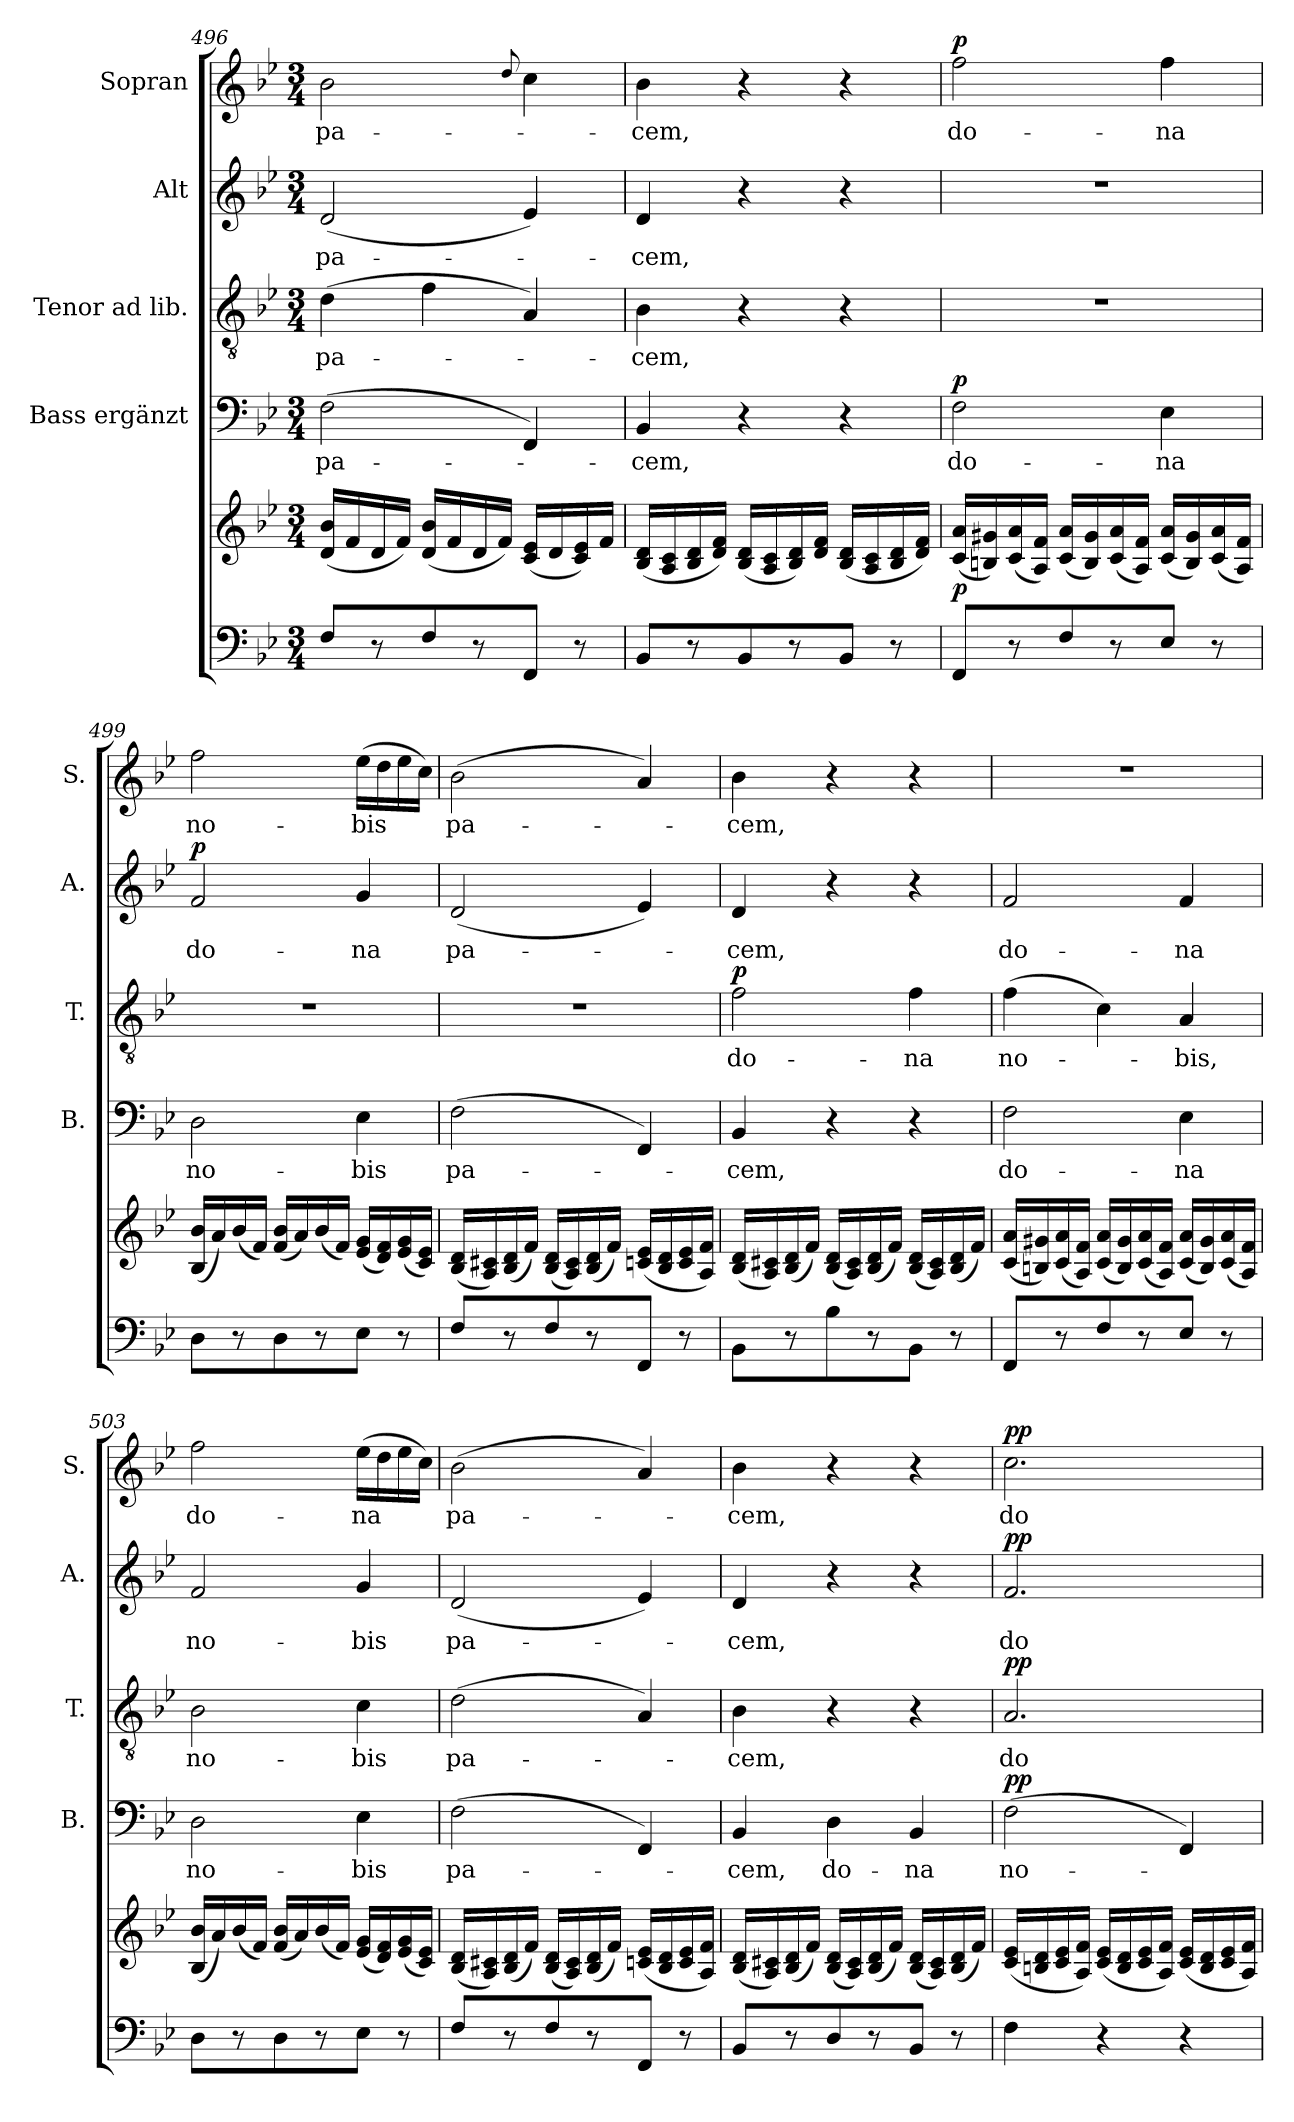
**kern	**kern	**dynam	**kern	**text	**dynam	**kern	**text	**dynam	**kern	**text	**dynam	**kern	**text	**dynam
*part5	*part5	*part5	*part4	*part4	*part4	*part3	*part3	*part3	*part2	*part2	*part2	*part1	*part1	*part1
*staff6	*staff5	*staff5/6	*staff4	*staff4	*staff4	*staff3	*staff3	*staff3	*staff2	*staff2	*staff2	*staff1	*staff1	*staff1
*	*	*	*I"Bass ergänzt	*	*	*I"Tenor ad lib.	*	*	*I"Alt	*	*	*I"Sopran	*	*
*	*	*	*I'B.	*	*	*I'T.	*	*	*I'A.	*	*	*I'S.	*	*
!!LO:LB:g=z
*clefF4	*clefG2	*	*clefF4	*	*	*clefGv2	*	*	*clefG2	*	*	*clefG2	*	*
*k[b-e-]	*k[b-e-]	*	*k[b-e-]	*	*	*k[b-e-]	*	*	*k[b-e-]	*	*	*k[b-e-]	*	*
*B-:	*B-:	*	*B-:	*	*	*B-:	*	*	*B-:	*	*	*B-:	*	*
*M3/4	*M3/4	*	*M3/4	*	*	*M3/4	*	*	*M3/4	*	*	*M3/4	*	*
=496	=496	=496	=496	=496	=496	=496	=496	=496	=496	=496	=496	=496	=496	=496
!	!	!	!	!LO:LY:b	!	!	!LO:LY:b	!	!	!LO:LY:b	!	!	!LO:LY:b	!
8F/L	(<16d/ 16b-/LL	.	(>2F\	pa-	.	(>4d\	pa-	.	(<2d/	pa-	.	2b-\	pa-	.
.	16f/	.	.	.	.	.	.	.	.	.	.	.	.	.
8r	16d/	.	.	.	.	.	.	.	.	.	.	.	.	.
.	16f/JJ)	.	.	.	.	.	.	.	.	.	.	.	.	.
8F/	(<16d/ 16b-/LL	.	.	.	.	4f\	.	.	.	.	.	.	.	.
.	16f/	.	.	.	.	.	.	.	.	.	.	.	.	.
8r	16d/	.	.	.	.	.	.	.	.	.	.	.	.	.
.	16f/JJ)	.	.	.	.	.	.	.	.	.	.	.	.	.
.	.	.	.	.	.	.	.	.	.	.	.	8qqdd/	.	.
8FF/J	(<16c/ 16e-/LL	.	4FF/)	.	.	4A/)	.	.	4e-/)	.	.	4cc\	.	.
.	16d/	.	.	.	.	.	.	.	.	.	.	.	.	.
8r	16c/ 16e-/)	.	.	.	.	.	.	.	.	.	.	.	.	.
.	16f/JJ	.	.	.	.	.	.	.	.	.	.	.	.	.
=497	=497	=497	=497	=497	=497	=497	=497	=497	=497	=497	=497	=497	=497	=497
!	!	!	!	!LO:LY:b	!	!	!LO:LY:b	!	!	!LO:LY:b	!	!	!LO:LY:b	!
8BB-/L	(<16B-/ 16d/LL	.	4BB-/	-cem,	.	4B-\	-cem,	.	4d/	-cem,	.	4b-\	-cem,	.
.	16A/ 16c/	.	.	.	.	.	.	.	.	.	.	.	.	.
8r	16B-/ 16d/	.	.	.	.	.	.	.	.	.	.	.	.	.
.	16d/ 16f/JJ)	.	.	.	.	.	.	.	.	.	.	.	.	.
8BB-/	(<16B-/ 16d/LL	.	4r	.	.	4r	.	.	4r	.	.	4r	.	.
.	16A/ 16c/	.	.	.	.	.	.	.	.	.	.	.	.	.
8r	16B-/ 16d/)	.	.	.	.	.	.	.	.	.	.	.	.	.
.	16d/ 16f/JJ	.	.	.	.	.	.	.	.	.	.	.	.	.
8BB-/J	(<16B-/ 16d/LL	.	4r	.	.	4r	.	.	4r	.	.	4r	.	.
.	16A/ 16c/	.	.	.	.	.	.	.	.	.	.	.	.	.
8r	16B-/ 16d/	.	.	.	.	.	.	.	.	.	.	.	.	.
.	16d/ 16f/JJ)	.	.	.	.	.	.	.	.	.	.	.	.	.
=498	=498	=498	=498	=498	=498	=498	=498	=498	=498	=498	=498	=498	=498	=498
!	!	!LO:DY:a=2	!	!LO:LY:b	!LO:DY:a	!	!	!	!	!	!	!	!LO:LY:b	!LO:DY:a
8FF/L	(<16c/ 16a/LL	p	2F\	do-	p	2.r	.	.	2.r	.	.	2ff\	do-	p
.	16Bn/ 16g#X/)	.	.	.	.	.	.	.	.	.	.	.	.	.
8r	(<16c/ 16a/	.	.	.	.	.	.	.	.	.	.	.	.	.
.	16A/ 16f/JJ)	.	.	.	.	.	.	.	.	.	.	.	.	.
8F/	(<16c/ 16a/LL	.	.	.	.	.	.	.	.	.	.	.	.	.
.	16B/ 16g#/)	.	.	.	.	.	.	.	.	.	.	.	.	.
8r	(<16c/ 16a/	.	.	.	.	.	.	.	.	.	.	.	.	.
.	16A/ 16f/JJ)	.	.	.	.	.	.	.	.	.	.	.	.	.
!	!	!	!	!LO:LY:b	!	!	!	!	!	!	!	!	!LO:LY:b	!
8E-/J	(<16c/ 16a/LL	.	4E-\	-na	.	.	.	.	.	.	.	4ff\	-na	.
.	16B/ 16g#/)	.	.	.	.	.	.	.	.	.	.	.	.	.
8r	(<16c/ 16a/	.	.	.	.	.	.	.	.	.	.	.	.	.
.	16A/ 16f/JJ)	.	.	.	.	.	.	.	.	.	.	.	.	.
!!LO:PB:g=z
=499	=499	=499	=499	=499	=499	=499	=499	=499	=499	=499	=499	=499	=499	=499
!	!	!	!	!LO:LY:b	!	!	!	!	!	!LO:LY:b	!LO:DY:a	!	!LO:LY:b	!
8D\L	(<16B-/ 16b-/LL	.	2D\	no-	.	2.r	.	.	2f/	do-	p	2ff\	no-	.
.	16a/)	.	.	.	.	.	.	.	.	.	.	.	.	.
8r	(<16b-/	.	.	.	.	.	.	.	.	.	.	.	.	.
.	16f/JJ)	.	.	.	.	.	.	.	.	.	.	.	.	.
8D\	(<16f/ 16b-/LL	.	.	.	.	.	.	.	.	.	.	.	.	.
.	16a/)	.	.	.	.	.	.	.	.	.	.	.	.	.
8r	(<16b-/	.	.	.	.	.	.	.	.	.	.	.	.	.
.	16f/JJ)	.	.	.	.	.	.	.	.	.	.	.	.	.
!	!	!	!	!LO:LY:b	!	!	!	!	!	!LO:LY:b	!	!	!LO:LY:b	!
8E-\J	(<16e-/ 16g/LL	.	4E-\	-bis	.	.	.	.	4g/	-na	.	(>16ee-\LL	-bis	.
.	16d/ 16f/)	.	.	.	.	.	.	.	.	.	.	16dd\	.	.
8r	(<16e-/ 16g/	.	.	.	.	.	.	.	.	.	.	16ee-\	.	.
.	16c/ 16e-/JJ)	.	.	.	.	.	.	.	.	.	.	16cc\JJ)	.	.
=500	=500	=500	=500	=500	=500	=500	=500	=500	=500	=500	=500	=500	=500	=500
!	!	!	!	!LO:LY:b	!	!	!	!	!	!LO:LY:b	!	!	!LO:LY:b	!
8F/L	(<16B-/ 16d/LL	.	(>2F\	pa-	.	2.r	.	.	(<2d/	pa-	.	(>2b-\	pa-	.
.	16A/ 16c#X/)	.	.	.	.	.	.	.	.	.	.	.	.	.
8r	(<16B-/ 16d/	.	.	.	.	.	.	.	.	.	.	.	.	.
.	16f/JJ)	.	.	.	.	.	.	.	.	.	.	.	.	.
8F/	(<16B-/ 16d/LL	.	.	.	.	.	.	.	.	.	.	.	.	.
.	16A/ 16c#/)	.	.	.	.	.	.	.	.	.	.	.	.	.
8r	(<16B-/ 16d/	.	.	.	.	.	.	.	.	.	.	.	.	.
.	16f/JJ)	.	.	.	.	.	.	.	.	.	.	.	.	.
8FF/J	(<16cn/ 16e-/LL	.	4FF/)	.	.	.	.	.	4e-/)	.	.	4a/)	.	.
.	16B-/ 16d/	.	.	.	.	.	.	.	.	.	.	.	.	.
8r	16c/ 16e-/	.	.	.	.	.	.	.	.	.	.	.	.	.
.	16A/ 16f/JJ)	.	.	.	.	.	.	.	.	.	.	.	.	.
=501	=501	=501	=501	=501	=501	=501	=501	=501	=501	=501	=501	=501	=501	=501
!	!	!	!	!LO:LY:b	!	!	!LO:LY:b	!LO:DY:a	!	!LO:LY:b	!	!	!LO:LY:b	!
8BB-\L	(<16B-/ 16d/LL	.	4BB-/	-cem,	.	2f\	do-	p	4d/	-cem,	.	4b-\	-cem,	.
.	16A/ 16c#X/)	.	.	.	.	.	.	.	.	.	.	.	.	.
8r	(<16B-/ 16d/	.	.	.	.	.	.	.	.	.	.	.	.	.
.	16f/JJ)	.	.	.	.	.	.	.	.	.	.	.	.	.
8B-\	(<16B-/ 16d/LL	.	4r	.	.	.	.	.	4r	.	.	4r	.	.
.	16A/ 16c#/)	.	.	.	.	.	.	.	.	.	.	.	.	.
8r	(<16B-/ 16d/	.	.	.	.	.	.	.	.	.	.	.	.	.
.	16f/JJ)	.	.	.	.	.	.	.	.	.	.	.	.	.
!	!	!	!	!	!	!	!LO:LY:b	!	!	!	!	!	!	!
8BB-\J	(<16B-/ 16d/LL	.	4r	.	.	4f\	-na	.	4r	.	.	4r	.	.
.	16A/ 16c#/)	.	.	.	.	.	.	.	.	.	.	.	.	.
8r	(<16B-/ 16d/	.	.	.	.	.	.	.	.	.	.	.	.	.
.	16f/JJ)	.	.	.	.	.	.	.	.	.	.	.	.	.
!!LO:LB:g=z
=502	=502	=502	=502	=502	=502	=502	=502	=502	=502	=502	=502	=502	=502	=502
!	!	!	!	!LO:LY:b	!	!	!LO:LY:b	!	!	!LO:LY:b	!	!	!	!
8FF/L	(<16c/ 16a/LL	.	2F\	do-	.	(>4f\	no-	.	2f/	do-	.	2.r	.	.
.	16Bn/ 16g#X/)	.	.	.	.	.	.	.	.	.	.	.	.	.
8r	(<16c/ 16a/	.	.	.	.	.	.	.	.	.	.	.	.	.
.	16A/ 16f/JJ)	.	.	.	.	.	.	.	.	.	.	.	.	.
8F/	(<16c/ 16a/LL	.	.	.	.	4c\)	.	.	.	.	.	.	.	.
.	16B/ 16g#/)	.	.	.	.	.	.	.	.	.	.	.	.	.
8r	(<16c/ 16a/	.	.	.	.	.	.	.	.	.	.	.	.	.
.	16A/ 16f/JJ)	.	.	.	.	.	.	.	.	.	.	.	.	.
!	!	!	!	!LO:LY:b	!	!	!LO:LY:b	!	!	!LO:LY:b	!	!	!	!
8E-/J	(<16c/ 16a/LL	.	4E-\	-na	.	4A/	-bis,	.	4f/	-na	.	.	.	.
.	16B/ 16g#/)	.	.	.	.	.	.	.	.	.	.	.	.	.
8r	(<16c/ 16a/	.	.	.	.	.	.	.	.	.	.	.	.	.
.	16A/ 16f/JJ)	.	.	.	.	.	.	.	.	.	.	.	.	.
=503	=503	=503	=503	=503	=503	=503	=503	=503	=503	=503	=503	=503	=503	=503
!	!	!	!	!LO:LY:b	!	!	!LO:LY:b	!	!	!LO:LY:b	!	!	!LO:LY:b	!
8D\L	(<16B-/ 16b-/LL	.	2D\	no-	.	2B-\	no-	.	2f/	no-	.	2ff\	do-	.
.	16a/)	.	.	.	.	.	.	.	.	.	.	.	.	.
8r	(<16b-/	.	.	.	.	.	.	.	.	.	.	.	.	.
.	16f/JJ)	.	.	.	.	.	.	.	.	.	.	.	.	.
8D\	(<16f/ 16b-/LL	.	.	.	.	.	.	.	.	.	.	.	.	.
.	16a/)	.	.	.	.	.	.	.	.	.	.	.	.	.
8r	(<16b-/	.	.	.	.	.	.	.	.	.	.	.	.	.
.	16f/JJ)	.	.	.	.	.	.	.	.	.	.	.	.	.
!	!	!	!	!LO:LY:b	!	!	!LO:LY:b	!	!	!LO:LY:b	!	!	!LO:LY:b	!
8E-\J	(<16e-/ 16g/LL	.	4E-\	-bis	.	4c\	-bis	.	4g/	-bis	.	(>16ee-\LL	-na	.
.	16d/ 16f/)	.	.	.	.	.	.	.	.	.	.	16dd\	.	.
8r	(<16e-/ 16g/	.	.	.	.	.	.	.	.	.	.	16ee-\	.	.
.	16c/ 16e-/JJ)	.	.	.	.	.	.	.	.	.	.	16cc\JJ)	.	.
=504	=504	=504	=504	=504	=504	=504	=504	=504	=504	=504	=504	=504	=504	=504
!	!	!	!	!LO:LY:b	!	!	!LO:LY:b	!	!	!LO:LY:b	!	!	!LO:LY:b	!
8F/L	(<16B-/ 16d/LL	.	(>2F\	pa-	.	(>2d\	pa-	.	(<2d/	pa-	.	(>2b-\	pa-	.
.	16A/ 16c#X/)	.	.	.	.	.	.	.	.	.	.	.	.	.
8r	(<16B-/ 16d/	.	.	.	.	.	.	.	.	.	.	.	.	.
.	16f/JJ)	.	.	.	.	.	.	.	.	.	.	.	.	.
8F/	(<16B-/ 16d/LL	.	.	.	.	.	.	.	.	.	.	.	.	.
.	16A/ 16c#/)	.	.	.	.	.	.	.	.	.	.	.	.	.
8r	(<16B-/ 16d/	.	.	.	.	.	.	.	.	.	.	.	.	.
.	16f/JJ)	.	.	.	.	.	.	.	.	.	.	.	.	.
8FF/J	(<16cn/ 16e-/LL	.	4FF/)	.	.	4A/)	.	.	4e-/)	.	.	4a/)	.	.
.	16B-/ 16d/	.	.	.	.	.	.	.	.	.	.	.	.	.
8r	16c/ 16e-/	.	.	.	.	.	.	.	.	.	.	.	.	.
.	16A/ 16f/JJ)	.	.	.	.	.	.	.	.	.	.	.	.	.
!!LO:PB:g=z
=505	=505	=505	=505	=505	=505	=505	=505	=505	=505	=505	=505	=505	=505	=505
!	!	!	!	!LO:LY:b	!	!	!LO:LY:b	!	!	!LO:LY:b	!	!	!LO:LY:b	!
8BB-/L	(<16B-/ 16d/LL	.	4BB-/	-cem,	.	4B-\	-cem,	.	4d/	-cem,	.	4b-\	-cem,	.
.	16A/ 16c#X/)	.	.	.	.	.	.	.	.	.	.	.	.	.
8r	(<16B-/ 16d/	.	.	.	.	.	.	.	.	.	.	.	.	.
.	16f/JJ)	.	.	.	.	.	.	.	.	.	.	.	.	.
!	!	!	!	!LO:LY:b	!	!	!	!	!	!	!	!	!	!
8D/	(<16B-/ 16d/LL	.	4D\	do-	.	4r	.	.	4r	.	.	4r	.	.
.	16A/ 16c#/)	.	.	.	.	.	.	.	.	.	.	.	.	.
8r	(<16B-/ 16d/	.	.	.	.	.	.	.	.	.	.	.	.	.
.	16f/JJ)	.	.	.	.	.	.	.	.	.	.	.	.	.
!	!	!	!	!LO:LY:b	!	!	!	!	!	!	!	!	!	!
8BB-/J	(<16B-/ 16d/LL	.	4BB-/	-na	.	4r	.	.	4r	.	.	4r	.	.
.	16A/ 16c#/)	.	.	.	.	.	.	.	.	.	.	.	.	.
8r	(<16B-/ 16d/	.	.	.	.	.	.	.	.	.	.	.	.	.
.	16f/JJ)	.	.	.	.	.	.	.	.	.	.	.	.	.
=506	=506	=506	=506	=506	=506	=506	=506	=506	=506	=506	=506	=506	=506	=506
!	!	!	!	!LO:LY:b	!LO:DY:a	!	!LO:LY:b	!LO:DY:a	!	!LO:LY:b	!LO:DY:a	!	!LO:LY:b	!LO:DY:a
4F\	(<16c/ 16e-/LL	.	(>2F\	no-	pp	2.A/	do-	pp	2.f/	do-	pp	2.cc\	do-	pp
.	16Bn/ 16d/	.	.	.	.	.	.	.	.	.	.	.	.	.
.	16c/ 16e-/	.	.	.	.	.	.	.	.	.	.	.	.	.
.	16A/ 16f/JJ)	.	.	.	.	.	.	.	.	.	.	.	.	.
4r	(<16c/ 16e-/LL	.	.	.	.	.	.	.	.	.	.	.	.	.
.	16B/ 16d/	.	.	.	.	.	.	.	.	.	.	.	.	.
.	16c/ 16e-/	.	.	.	.	.	.	.	.	.	.	.	.	.
.	16A/ 16f/JJ)	.	.	.	.	.	.	.	.	.	.	.	.	.
4r	(<16c/ 16e-/LL	.	4FF/)	.	.	.	.	.	.	.	.	.	.	.
.	16B/ 16d/	.	.	.	.	.	.	.	.	.	.	.	.	.
.	16c/ 16e-/	.	.	.	.	.	.	.	.	.	.	.	.	.
.	16A/ 16f/JJ)	.	.	.	.	.	.	.	.	.	.	.	.	.
=	=	=	=	=	=	=	=	=	=	=	=	=	=	=
*-	*-	*-	*-	*-	*-	*-	*-	*-	*-	*-	*-	*-	*-	*-
